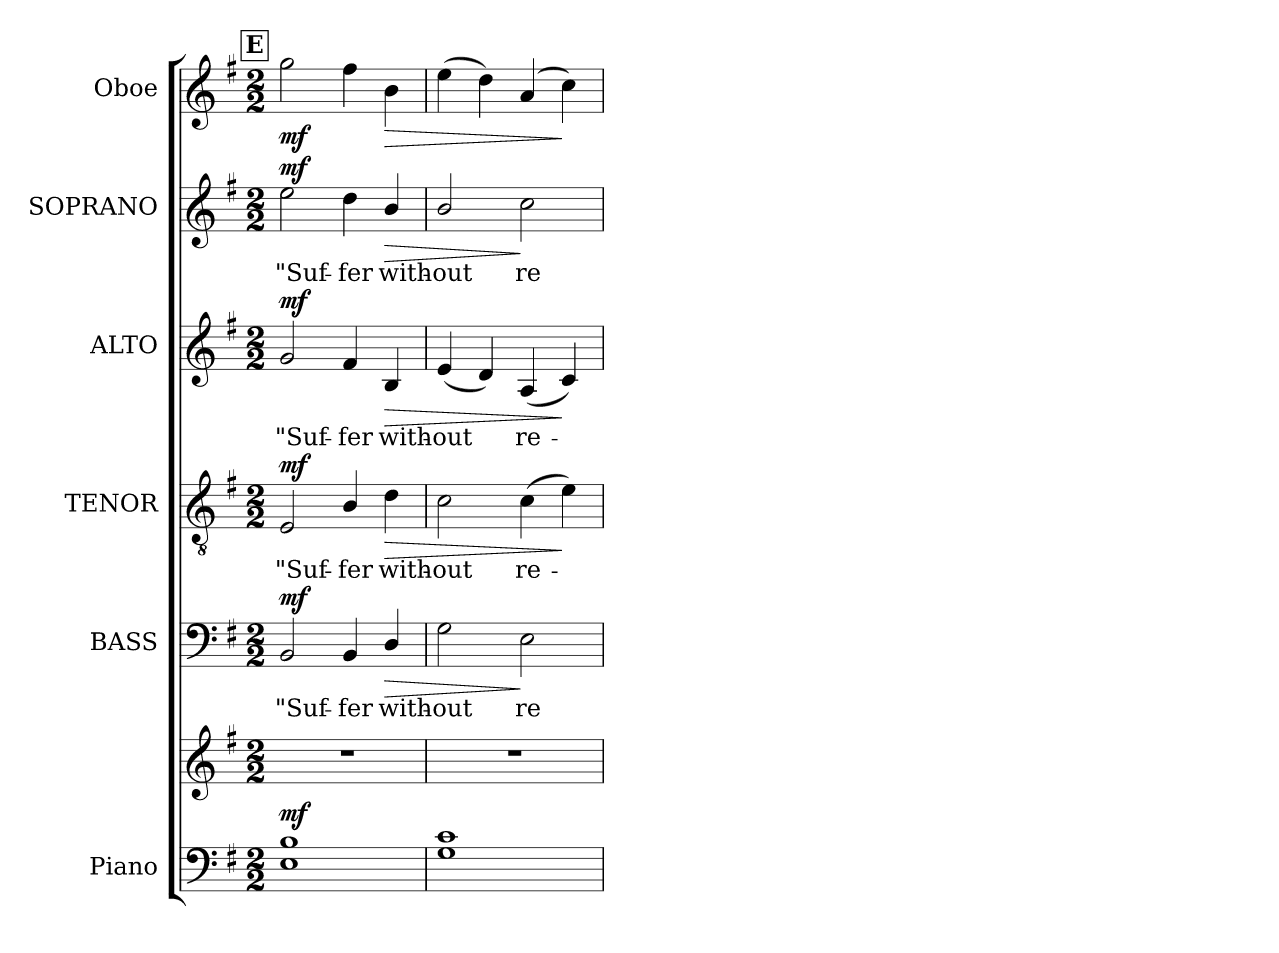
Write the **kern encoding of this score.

**kern	**kern	**dynam	**kern	**text	**dynam	**kern	**text	**dynam	**kern	**text	**dynam	**kern	**text	**dynam	**kern	**dynam
*part6	*part6	*part6	*part5	*part5	*part5	*part4	*part4	*part4	*part3	*part3	*part3	*part2	*part2	*part2	*part1	*part1
*staff7	*staff6	*staff6/7	*staff5	*staff5	*staff5	*staff4	*staff4	*staff4	*staff3	*staff3	*staff3	*staff2	*staff2	*staff2	*staff1	*staff1
*I"Piano	*	*	*I"BASS	*	*	*I"TENOR	*	*	*I"ALTO	*	*	*I"SOPRANO	*	*	*I"Oboe	*
*I'Pno.	*	*	*I'B.	*	*	*I'T.	*	*	*I'A.	*	*	*I'S.	*	*	*I'Ob.	*
*clefF4	*clefG2	*	*clefF4	*	*	*clefGv2	*	*	*clefG2	*	*	*clefG2	*	*	*clefG2	*
*	*	*	*	*	*	*ITrd7c12	*	*	*	*	*	*	*	*	*	*
*k[f#]	*k[f#]	*	*k[f#]	*	*	*k[f#]	*	*	*k[f#]	*	*	*k[f#]	*	*	*k[f#]	*
*G:	*G:	*	*G:	*	*	*G:	*	*	*G:	*	*	*G:	*	*	*G:	*
*M2/2	*M2/2	*	*M2/2	*	*	*M2/2	*	*	*M2/2	*	*	*M2/2	*	*	*M2/2	*
!!LO:REH:place=s1:B:color=#000000:enc=box:fs=17.1407:t=E
=141	=141	=141	=141	=141	=141	=141	=141	=141	=141	=141	=141	=141	=141	=141	=141	=141
!	!	!	!	!LO:LY:b:color=#000000	!	!	!	!	!	!	!	!	!	!	!	!
!	!	!	!	!	!	!	!LO:LY:b:color=#000000	!	!	!	!	!	!	!	!	!
!	!	!	!	!	!	!	!	!	!	!LO:LY:b:color=#000000	!	!	!	!	!	!
!	!	!	!	!	!	!	!	!	!	!	!	!	!LO:LY:b:color=#000000	!	!	!
1Ei 1Bi	1r	mf	2BBi/	"Suf-	mf	2EEi/	"Suf-	mf	2gi/	"Suf-	mf	2eei\	"Suf-	mf	2ggi\	mf
!	!	!	!	!LO:LY:b:color=#000000	!	!	!	!	!	!	!	!	!	!	!	!
!	!	!	!	!	!	!	!LO:LY:b:color=#000000	!	!	!	!	!	!	!	!	!
!	!	!	!	!	!	!	!	!	!	!LO:LY:b:color=#000000	!	!	!	!	!	!
!	!	!	!	!	!	!	!	!	!	!	!	!	!LO:LY:b:color=#000000	!	!	!
.	.	.	4BBi/	-fer	.	4BBi/	-fer	.	4f#i/	-fer	.	4ddi\	-fer	.	4ff#i\	.
!	!	!	!	!LO:LY:b:color=#000000	!LO:HP:b	!	!	!	!	!	!	!	!	!	!	!
!	!	!	!	!	!	!	!LO:LY:b:color=#000000	!LO:HP:b	!	!	!	!	!	!	!	!
!	!	!	!	!	!	!	!	!	!	!LO:LY:b:color=#000000	!LO:HP:b	!	!	!	!	!
!	!	!	!	!	!	!	!	!	!	!	!	!	!LO:LY:b:color=#000000	!LO:HP:b	!	!LO:HP:b
.	.	.	4Di/	with-	>	4Di\	with-	>	4Bi/	with-	>	4bi/	with-	>	4bi\	>
=142	=142	=142	=142	=142	=142	=142	=142	=142	=142	=142	=142	=142	=142	=142	=142	=142
!	!	!	!	!LO:LY:b:color=#000000	!	!	!	!	!	!	!	!	!	!	!	!
!	!	!	!	!	!	!	!LO:LY:b:color=#000000	!	!	!	!	!	!	!	!	!
!	!	!	!	!	!	!	!	!	!	!LO:LY:b:color=#000000	!	!	!	!	!	!
!	!	!	!	!	!	!	!	!	!	!	!	!	!LO:LY:b:color=#000000	!	!	!
1Gi 1ci	1r	.	2Gi\	-out	.	2Ci\	-out	.	(4ei/	-out	.	2bi/	-out	.	(4eei\	.
.	.	.	.	.	.	.	.	.	4di/)	.	.	.	.	.	4ddi\)	.
!	!	!	!	!LO:LY:b:color=#000000	!	!	!	!	!	!	!	!	!	!	!	!
!	!	!	!	!	!	!	!LO:LY:b:color=#000000	!	!	!	!	!	!	!	!	!
!	!	!	!	!	!	!	!	!	!	!LO:LY:b:color=#000000	!	!	!	!	!	!
!	!	!	!	!	!	!	!	!	!	!	!	!	!LO:LY:b:color=#000000	!	!	!
.	.	.	2Ei\	re-	]	(4Ci\	re-	.	(4Ai/	re-	.	2cci\	re-	]	(4ai/	.
.	.	.	.	.	.	4Ei\)	.	]	4ci/)	.	]	.	.	.	4cci\)	]
=	=	=	=	=	=	=	=	=	=	=	=	=	=	=	=	=
*-	*-	*-	*-	*-	*-	*-	*-	*-	*-	*-	*-	*-	*-	*-	*-	*-
